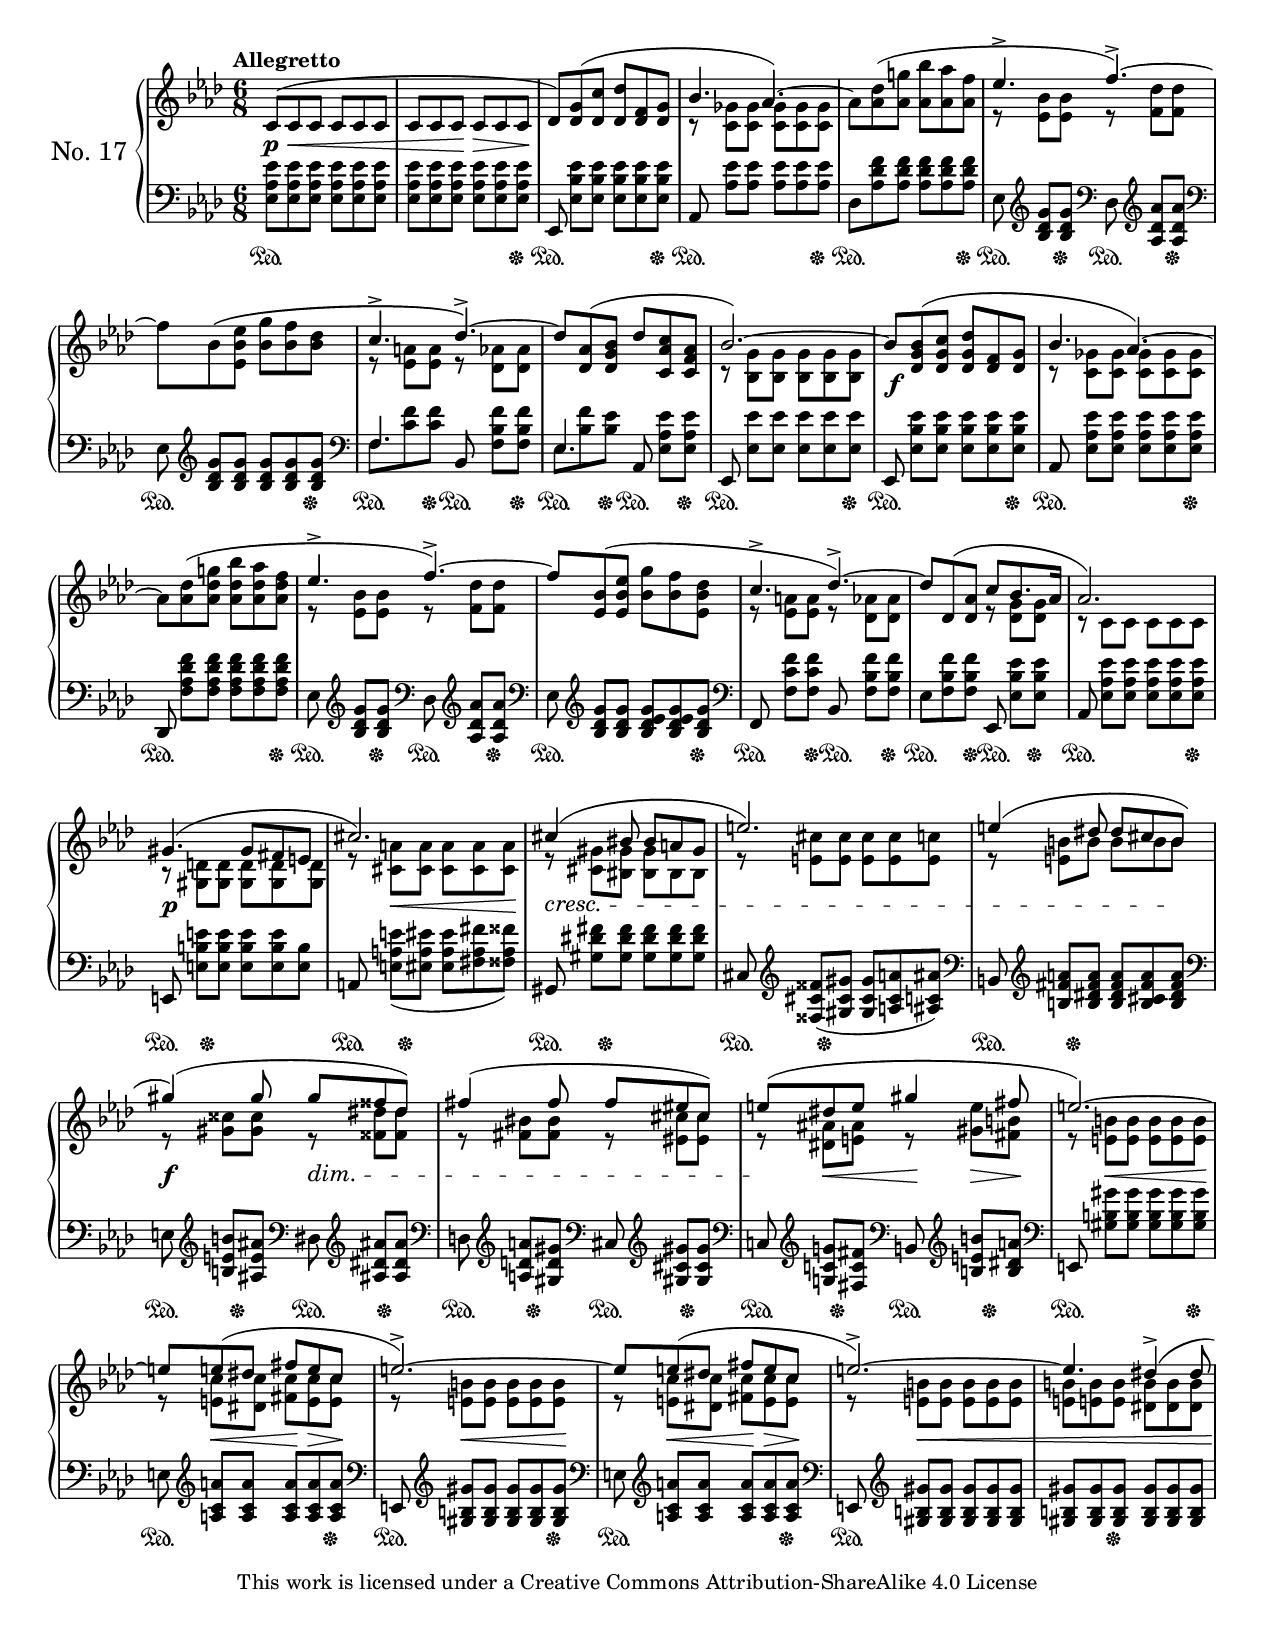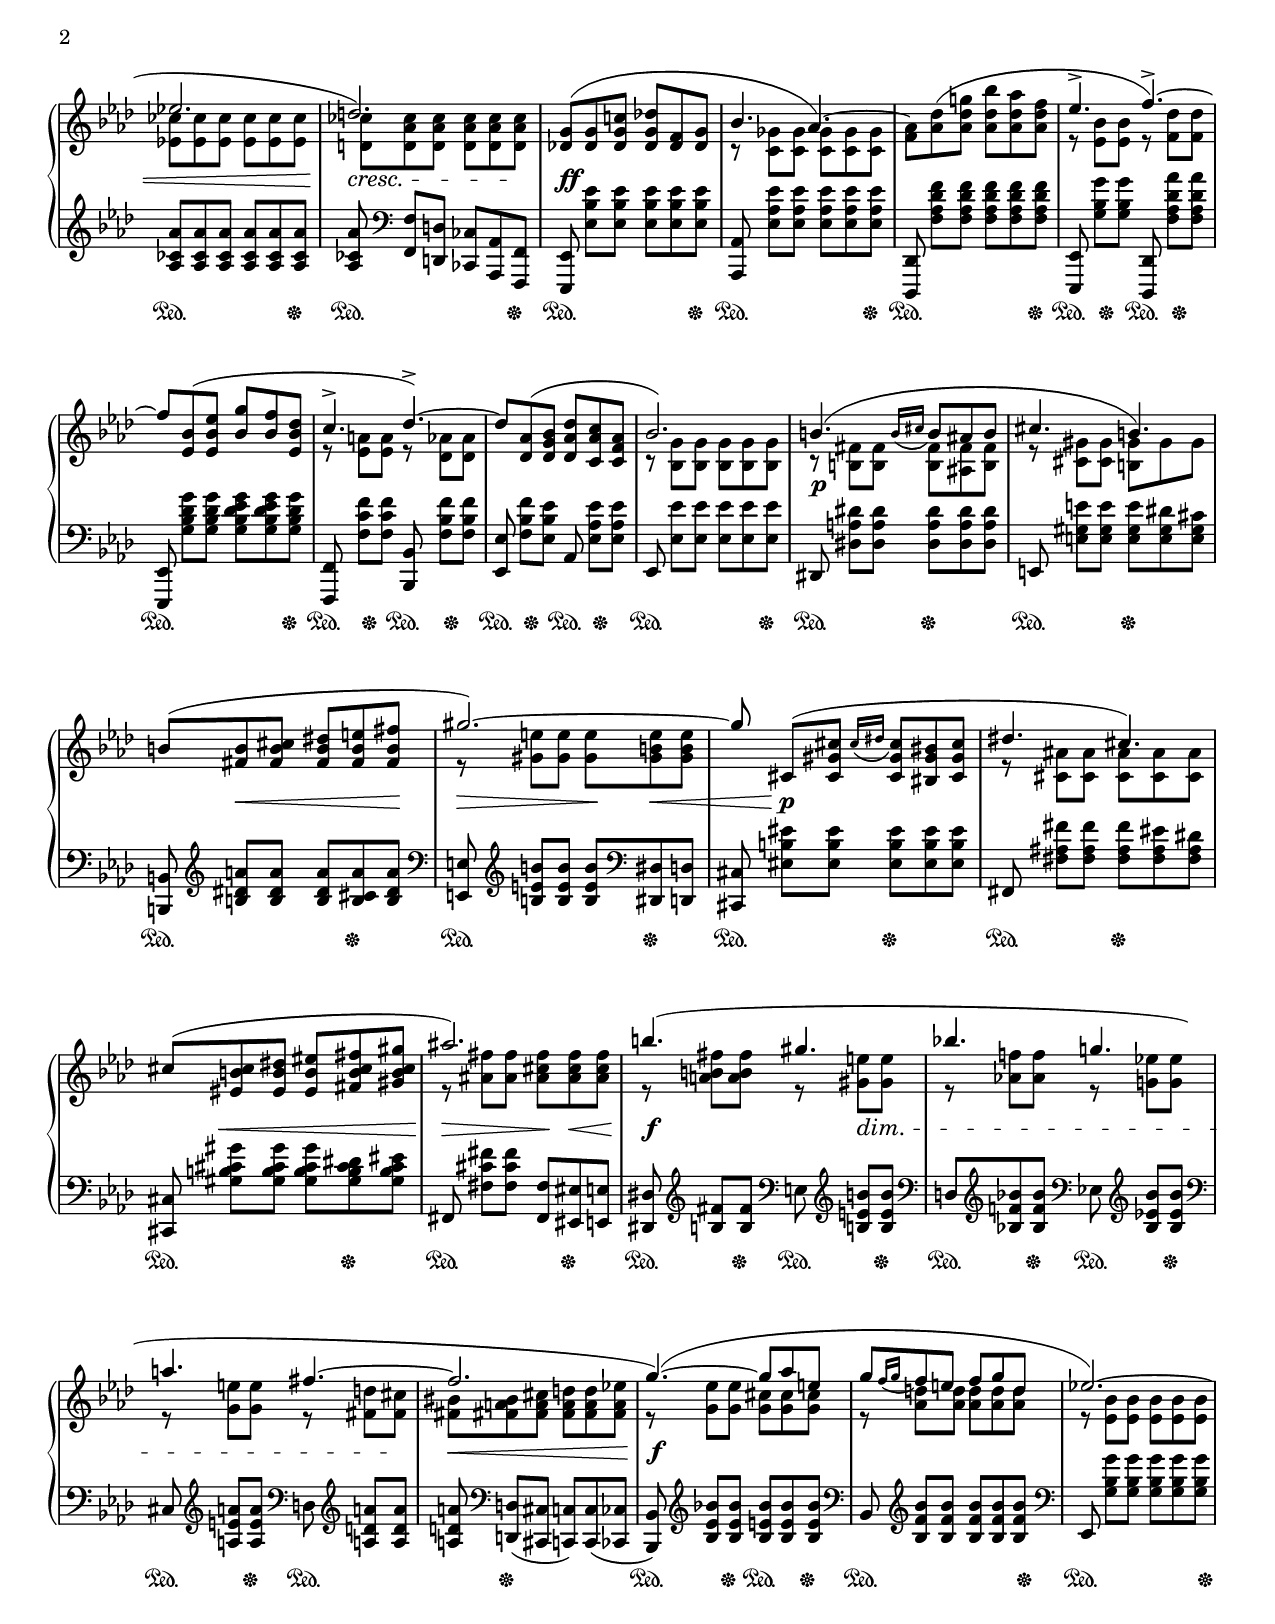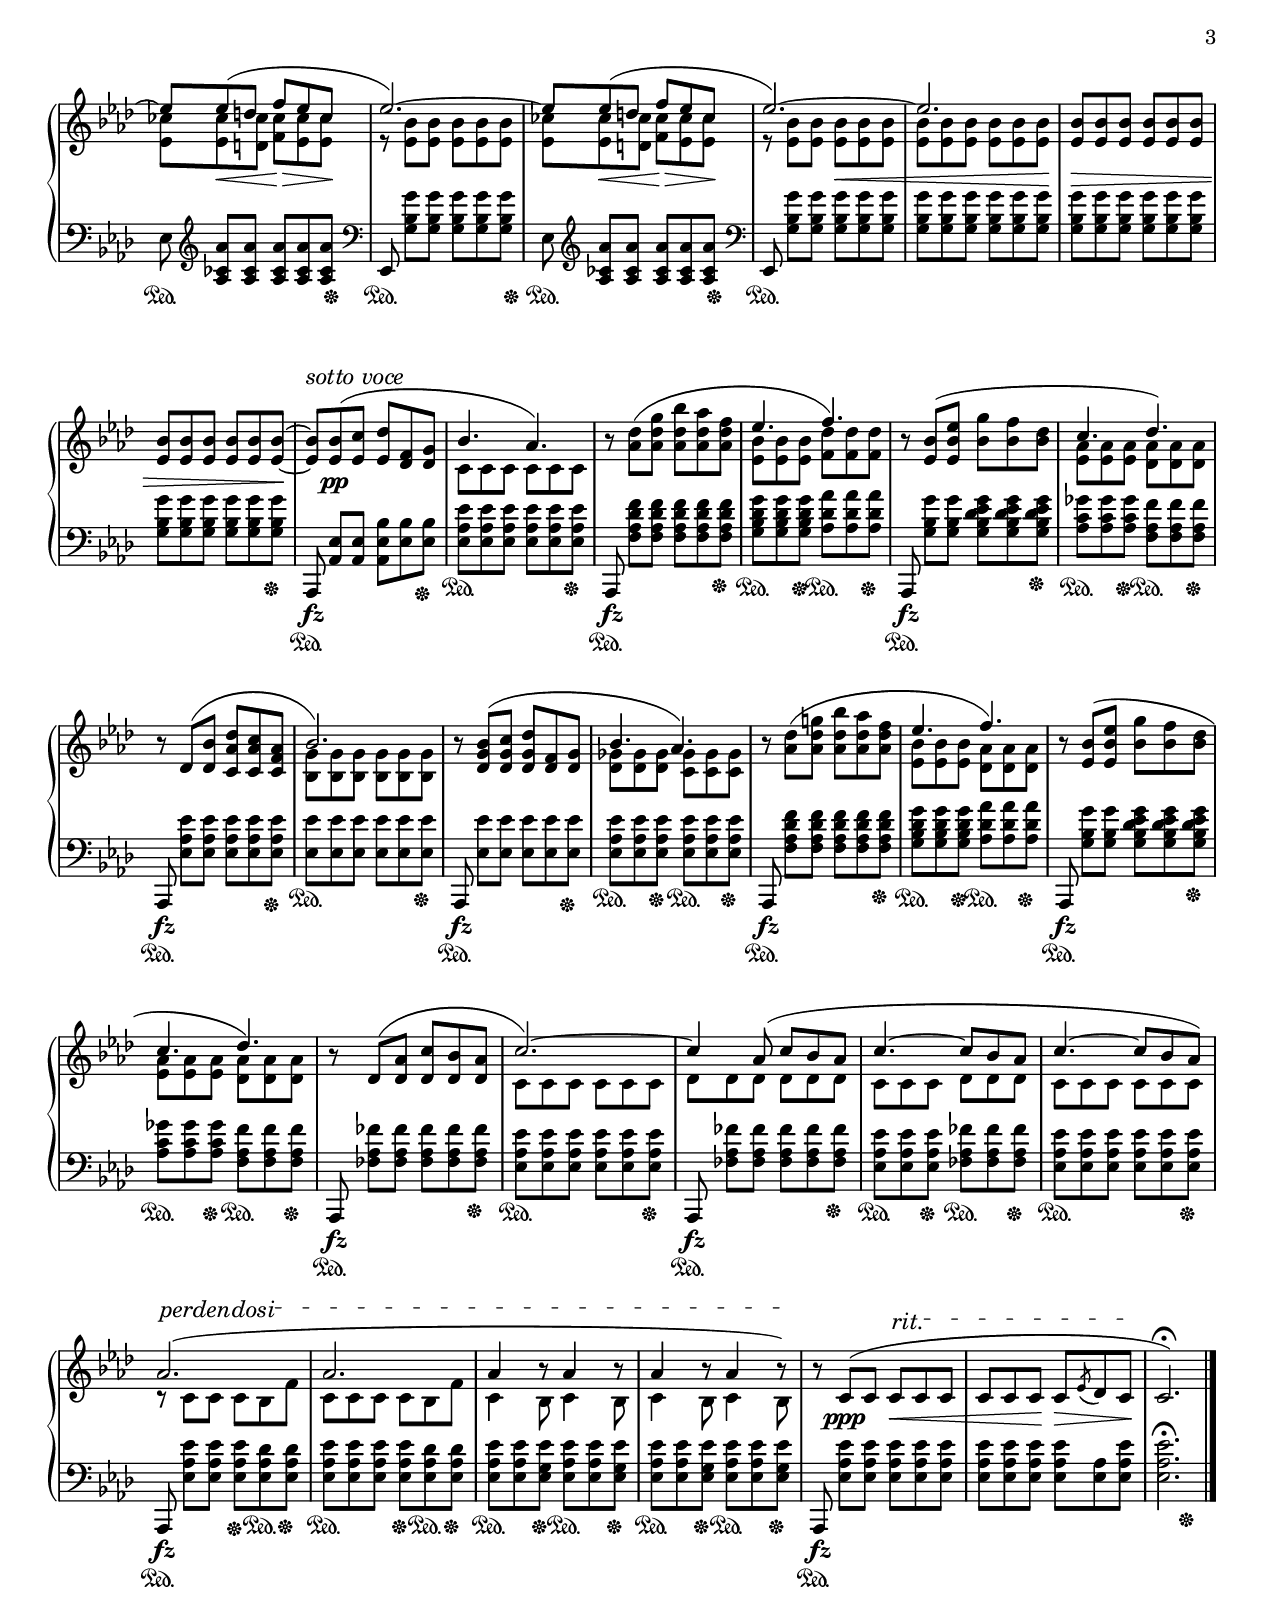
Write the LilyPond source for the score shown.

\version "2.22.2"

\include "includes/header-paper.ily"
%...+....1....+....2....+....3....+....4....+....5....+....6....+....7....+....

\version "2.22.2"
\language "english"

\include "global-variables.ily"

%%% Positions and shapes %%%

beamPositionsA = \tweak Beam.positions #'(2.5 . 3) \etc
beamPositionsB = \tweak Beam.positions #'(3.5 . 2.5) \etc
beamPositionsC = \tweak Beam.positions #'(2.5 . 3) \etc

forceHShiftA = \tweak NoteColumn.force-hshift -1.5 \etc
forceHShiftB = \tweak NoteColumn.force-hshift -1.5 \etc

appogShapeA = \shape #'((0 . 0) (0 . 0) (-0.5 . 0) (-0.75 . 0.25)) Slur
appogShapeB = \shape #'((0 . 0) (0 . 0) (-0.5 . 0) (-0.75 . 0.25)) Slur
appogShapeC = \shape #'((0 . 0.25) (0 . 0.5) (-0.5 . 0.5) (-0.75 . 0.5)) Slur

moveDotA = \tweak Dots.extra-offset #'(0 . 0.9) \etc

%%% Music %%%

global = {
  \time 6/8
  \key af \major
  \accidentalStyle piano
}

rightHandUpper = \relative {
  \oneVoice
  c'8^( c c c c c |
  c8 c c c c c |
  \beamPositionsA df8) <df g>^( <df c'> \beamPositionsB <df df'> <df f> 
    <df g> |
  \voiceOne bf'4. \forceHShiftA \moveDotA af)~ |
  \oneVoice af8 <af df>( <af g'!> <af bf'> <af af'> <af f'> |
  \voiceOne ef'4.-> f->)~ |
  \oneVoice f8 bf,\( <ef, bf' ef> <bf' g'> <bf f'> <bf df> |
  \voiceOne c4.-> df->\)~ |
  
  \barNumberCheck 9
  \oneVoice df8 <df, af'>^( <df g bf> df' <c, af' c> <c f af> |
  \voiceOne bf'2.)~ |
  \oneVoice bf8 <df, g bf>^( <df g c> <df g df'> <df f> <df g> |
  \voiceOne bf'4. \forceHShiftA \moveDotA af)~ |
  \oneVoice af8 <af df>( <af df g!> <af df bf'> <af df af'> <af df f> |
  \voiceOne ef'4.-> f->)~ |
  \oneVoice f8 <ef, bf'>^( <ef bf' ef> <bf' g'> <bf f'> <ef, bf' df> |
  \voiceOne c'4.-> df->)~ |
  
  \barNumberCheck 17
  df8 df,^( <df af'> c' bf8. af16 |
  af2.) |
  gs4.( gs8 fs e |
  cs'2.) |
  cs4( bs8 bs a gs |
  e'2.) |
  e4( ds8 ds cs b |
  gs'4)( gs8 gs fss ds) |
  
  \barNumberCheck 25
  fs4( fs8 fs es cs) |
  e8( ds e gs4 fs8 |
  e2.)~ |
  e8 e( ds fs e c |
  e2.->)~ |
  e8 e( ds fs e c |
  e2.->)~ |
  e4. ds4->( ds8 |
  
  \barNumberCheck 33
  ef2. |
  d2.) |
  \oneVoice <df, g>8^( q <df g c> <df g df'> <df f> <df g>
  \voiceOne bf'4. \forceHShiftB \moveDotA af)~ |
  \oneVoice <f af>8 <af df>( <af df g!> <af df bf'> <af df af'> <af df f> |
  \voiceOne ef'4.-> f->)~ |
  f8 <ef, bf'>( <ef bf' ef> <bf' g'> <bf f'> <ef, bf' df> |
  c'4.-> df->)~ |
  
  \barNumberCheck 41
  df8 <df, af'>( <df g bf> <df af' df> <c af' c> <c f af> |
  bf'2.) |
  b4.( \slurDown \appogShapeA \appoggiatura { b16[ cs] } \slurUp b8 as b |
  cs4. b) |
  b8( <fs b> <fs b cs> <fs b ds> <fs b e> <fs b fs'> |
  gs'2.)~ |
  gs8\noBeam \beamPositionsC cs,,( cs' \slurDown \appogShapeB 
    \appoggiatura { cs16[ ds] } \slurUp cs8 bs cs | 
  ds4. cs) |
  
  \barNumberCheck 49
  cs8( <es, b' cs> <es b' ds> <es b' es> <fs b cs fs> <gs b cs gs'> |
  as'2.) |
  b4.( gs |
  bf4. g |
  a4. fs~ |
  fs2. |
  g4.)(~ g8 af e |
  g8[ \slurDown \appogShapeC \appoggiatura { f16[ g] } \slurUp f8 e] f g d |
  
  \barNumberCheck 57
  ef2.)~ |
  ef8 ef( d f ef cf |
  ef2.)~ |
  ef8 ef( d f ef cf |
  ef2.)~ |
  ef2. |
  \oneVoice <ef, bf'>8 q q q q q |
  q8 q q q q q~ |
  
  \barNumberCheck 65
  <ef bf'>8^\sottoVoce q^( <ef c'> <ef df'> <df f> <df g> |
  \voiceOne bf'4. af) |
  \oneVoice r8 <af df>( <af df g> <af df bf'> <af df af'> <af df f> |
  \voiceOne ef'4. f) |
  \oneVoice r8 <ef, bf'>( <ef bf' ef> <bf' g'> <bf f'> <bf df> |
  \voiceOne c4. df) |
  \oneVoice r8 df,^( <df bf'> <c af' df> <c af' c> <c f af> |
  \voiceOne bf'2.) |
  
  \barNumberCheck 73
  \oneVoice r8 <df, g bf>^( <df g c> <df g df'> <df f> <df g> |
  \voiceOne bf'4. \forceHShiftB \moveDotA af) |
  \oneVoice r8 <af df>( <af df g!> <af df bf'> <af df af'> <af df f> |
  \voiceOne ef'4. f) |
  \oneVoice r8 <ef, bf'>( <ef bf' ef> <bf' g'> <bf f'> <bf df> |
  \voiceOne c4. df) |
  \oneVoice r8 df,^( <df af'> <df c'> <df bf'> <df af'> |
  \voiceOne c'2.)~ |
  
  \barNumberCheck 81
  c4 af8( c bf af |
  c4.~ c8 bf af |
  c4.~ c8 bf af) |
  \perden af2.(\startTextSpan |
  af2. |
  af4 bf8\rest af4 bf8\rest |
  af4 bf8\rest af4 bf8\rest)\stopTextSpan |
  \oneVoice r8 c,^( c \ritSpan \tempo 4. = 54 c\startTextSpan c c |
  
  \barNumberCheck 89
  \tempo 4. = 48 c8 c c \tempo 4. = 42 c \acciaccatura { ef8 } df 
    c\stopTextSpan |
  c2.)\fermata |
  \bar "|."
}

rightHandLower = \relative {
  \voiceTwo
  s2. * 3 |
  r8 <c' gf'> q q q q |
  s2. |
  r8 <ef bf'> q r <f df'> q |
  s2. |
  r8 <ef a> q r <df af'> q |
  
  \barNumberCheck 9
  s2. |
  r8 <bf g'> q q q q |
  s2. |
  r8 <c gf'> q q q q |
  s2. |
  r8 <ef bf'> q r <f df'> q |
  s2. |
  r8 <ef a> q r <df af'> q |
  
  \barNumberCheck 17
  s4. r8 <df g> q |
  r8 c c c c c |
  r8 <gs d'> q q q q |
  r8 <cs a'> q q q q |
  r8 <cs gs'> <bs gs'> q bs bs |
  r8 <e cs'> q q q <e c'> |
  r8 <e b'> b' b b b |
  r8 <gs css> q r <fss ds'> q |
  
  \barNumberCheck 25
  r8 <fs bs> q r <es cs'> q |
  r8 <ds as'> <e as> r <gs e'> <fs b> |
  r8 <e b'> q q q q |
  r8 <e c'> <ds c'> <fs c'> <e c'> q |
  r8 <e b'> q q q q |
  r8 <e c'> <ds c'> <fs c'> <e c'> q |
  r8 <e b'> q q q q |
  <e b'>8 q q <ds b'> q q |
  
  \barNumberCheck 33
  <ef cf'>8 q q q q q |
  <d cf'>8 <d af' cf> q q q q |
  s2. |
  r8 <c gf'> q q q q |
  s2. |
  r8 <ef bf'> q r <f df'> q |
  s2. |
  r8 <ef a> q r <df af'> q |
  
  \barNumberCheck 41
  s2. |
  r8 <bf g'> q q q q |
  r8 <b fs'> q q <as fs'> <b fs'> |
  r8 <cs gs'> q <b gs'> gs' gs |
  s2. |
  r8 <gs e'> q q <gs b e> q |
  \voiceOne s4 <cs, gs'>4*1/2 q <bs gs'> <cs gs'> |
  \voiceTwo r8 <cs as'> q q q q |
  
  \barNumberCheck 49
  s2. |
  r8 <as' fs'> q <as cs fs> q q |
  r8 <a b fs'> q r <gs e'> q |
  r8 <af f'> q r <g ef'> q |
  r8 <g e'> q r <fs d'> <fs cs'> |
  <fs bs>8 <fs a bs> <fs a cs> <fs a d> q <fs a ef'> |
  r8 <g ef'> q <g cs> q q |
  r8 <af d> q q q q |
  
  \barNumberCheck 57
  r8 <ef bf'> q q q q |
  <ef cf'> q <d cf'> <f cf'> <ef cf'> q |
  r8 <ef bf'> q q q q |
  <ef cf'> q <d cf'> <f cf'> <ef cf'> q |
  r8 <ef bf'> q q q q |
  q q q q q q |
  s2. * 2 |
  
  \barNumberCheck 65
  s2. |
  c8 c c c c c |
  s2. |
  <ef bf'>8 q q <f df'> q q |
  s2. |
  <ef af>8 q q <df af'> q q |
  s2. |
  <bf g'>8 q q q q q |
  
  \barNumberCheck 73
  s2. |
  <df gf>8 q q <c gf'> q q |
  s2. |
  <ef bf'>8 q q <df af'> q q |
  s2. |
  <ef af>8 q q <df af'> q q |
  s2. |
  c8 c c c c c |
  
  \barNumberCheck 81
  df8 df df df df df |
  c8 c c df df df |
  c8 c c c c c |
  r8 c c c bf f' |
  c8 c c c bf f' |
  c4 bf8 c4 bf8 |
  c4 bf8 c4 bf8 |
  s2. |
  
  \barNumberCheck 89
  s2. * 2 |
}

rightHand = <<
  \clef treble
  \global
  \set Score.tempoHideNote = ##t 
  \tempo "Allegretto" 4. = 60
  \new Voice \rightHandUpper
  \new Voice \rightHandLower
>>

leftHand = \relative {
  \clef bass
  \global
  \mergeDifferentlyDottedOn
  \oneVoice
  <ef af ef'>8 q q q q q |
  <ef af ef'>8 q q q q q |
  ef,8\noBeam <ef' bf' ef> q q q q |
  af,8\noBeam <af' ef'> q q q q |
  df,8 <af' df f> q q q q |
  ef8\noBeam \clef treble <bf' df g> q \clef bass df,\noBeam \clef treble 
    <af' df af'> q |
  \clef bass ef8\noBeam \clef treble <bf' df g> q q q q |
  \clef bass << { f4. } \\ { f8 <c' f> q } >> bf,\noBeam <f' bf f'> q |
  
  \barNumberCheck 9
  << { ef4. } \\ { ef8 <bf' f'> <bf ef> } >> af,\noBeam <ef' af ef'> q |
  ef,8\noBeam <ef' ef'>8 q q q q |
  ef,8\noBeam <ef' bf' ef> q q q q |
  af,8\noBeam <ef' af ef'> q q q q |
  df,8\noBeam <f' af df f> q q q q |
  ef8\noBeam \clef treble <bf' df g> q \clef bass df,\noBeam \clef treble 
    <af' df af'> q |
  \clef bass ef8\noBeam \clef treble <bf' df g> q <bf df ef g> q <bf df g> |
  \clef bass f,8\noBeam <f' c' f> q bf,\noBeam <f' bf f'> q |
  
  \barNumberCheck 17
  ef8 <f bf f'> q ef,\noBeam <ef' bf' ef> q |
  af,8\noBeam <ef' af ef'> q q q q |
  e,8\noBeam <e' b' e> q q q <e b'> |
  a,8\noBeam <e' a e'>_( <es a es'> q <fs a fs'> <fss a fss'>) |
  gs,8\noBeam <gs' ds' fs> q q q q |
  cs,8\noBeam \clef treble <fss cs' fss>_( <gs cs gs'> q <a cs a'> 
    <as c as'>) |
  \clef bass b,8\noBeam \clef treble <b' fs' a> <b ds fs a> q <b cs fs a> 
    <b ds fs a> |
  \clef bass e,8\noBeam \clef treble <b' e b'> <as e' as> \clef bass 
    ds,\noBeam \clef treble <as' ds as'> q |
    
  \barNumberCheck 25
  \clef bass d,\noBeam \clef treble <a' d a'> <gs d' gs> \clef bass cs,\noBeam
    \clef treble <gs' cs gs'> q |
  \clef bass c,\noBeam \clef treble <g' c g'> <fs c' fs> \clef bass b,\noBeam
    \clef treble <b' e b'> <b ds a'> |
  \clef bass e,,8\noBeam <gs' b gs'> q q q q |
  e8\noBeam \clef treble <a c a'> q q q q |
  \clef bass e,8\noBeam \clef treble <gs' b gs'> q q q q |
  \clef bass e8\noBeam \clef treble <a c a'> q q q q |
  \clef bass e,8\noBeam \clef treble <gs' b gs'> q q q q |
  <gs b gs'>8 q q q q q |
  
  \barNumberCheck 33
  <af cf af'>8 q q q q q |
  <af cf af'>8\noBeam \clef bass <f, f'> <d d'> <cf cf'> <af af'> <f f'> |
  <ef ef'>8\noBeam <ef'' bf' ef> q q q q |
  <af,, af'>8\noBeam <ef'' af ef'> q q q q |
  <df,, df'>8\noBeam <f'' af df f> q q q q |
  <ef,, ef'>8\noBeam <g'' bf g'> q <df,, df'>\noBeam <f'' af df af'> q |
  <ef,, ef'>8\noBeam <g'' bf df g> q <g bf df ef g> q <g bf df g> |
  <f,, f'>8\noBeam <f'' c' f> q <bf,, bf'>\noBeam <f'' bf f'> q |
  
  \barNumberCheck 41
  <ef, ef'>\noBeam <f' bf f'> <ef bf' ef> af,\noBeam <ef' af ef'> q |
  ef,\noBeam <ef' ef'> q q q q |
  ds,8\noBeam <ds' a' ds> q q q q |
  e,8\noBeam <e' gs e'> q q <e gs ds'> <e gs cs> |
  <b, b'>8\noBeam \clef treble <b'' ds a'> q q <b cs a'> <b ds a'> |
  \clef bass <e,, e'>8\noBeam \clef treble <b'' e b'> q q \clef bass <ds,, ds'>
    <d d'> |
  <cs cs'>8\noBeam <es' b' es> q q q q |
  fs,8\noBeam <fs' as fs'> q q <fs as es'> <fs as ds> |
  
  \barNumberCheck 49
  <cs, cs'>8\noBeam <gs'' b cs gs'> q q <gs b cs ds> <gs b cs es> |
  fs,8\noBeam <fs' cs' fs> q <fs, fs'> <es es'> <e e'> |
  <ds ds'>8\noBeam \clef treble <b'' fs'> q \clef bass e,\noBeam \clef treble
    <b' e b'> q |
  \clef bass d,8 \clef treble <bf' f' bf> q \clef bass ef,\noBeam \clef treble
    <bf' ef bf'> q |
  \clef bass cs,8\noBeam \clef treble <a' e' a> q \clef bass d,\noBeam
    \clef treble <a' d a'> q |
  <a d a'>8\noBeam \clef bass <d,, d'>( <cs cs'> <c c'>) q( <cf cf'> |
  <bf bf'>8)\noBeam \clef treble <bf'' ef bf'> q <bf e bf'> q q |
  \clef bass bf,8\noBeam \clef treble <bf' f' bf> q q q q |
  
  \barNumberCheck 57
  \clef bass ef,,8\noBeam <g' bf g'> q q q q |
  ef8\noBeam \clef treble <af cf af'> q q q q |
  \clef bass ef,8\noBeam <g' bf g'> q q q q |
  ef8\noBeam \clef treble <af cf af'> q q q q |
  \clef bass ef,8\noBeam <g' bf g'> q q q q |
  q8 q q q q q |
  q8 q q q q q |
  q8 q q q q q |
  
  \barNumberCheck 65
  af,,8\noBeam\fz\sustainOn <af' ef'> q <af ef' bf'> <ef' bf'> q\sustainOff |
  <ef af ef'>8 q q q q q |
  af,,8\noBeam\fz\sustainOn <f'' af df f> q q q q\sustainOff |
  <g bf df g>8 q q <af df af'> q q |
  af,,8\noBeam\fz\sustainOn <g'' bf g'> q <g bf df ef g> q q\sustainOff |
  <af c gf'>8 q q <f af f'> q q |
  af,,8\noBeam\fz\sustainOn <ef'' af ef'> q q q q\sustainOff |
  <ef ef'>8 q q q q q |
  
  \barNumberCheck 73
  af,,8\noBeam\fz\sustainOn <ef'' ef'> q q q q\sustainOff |
  <ef af ef'>8 q q q q q |
  af,,8\noBeam\fz\sustainOn <f'' af df f> q q q q\sustainOff |
  <g bf df g>8 q q <af df af'> q q |
  af,,8\noBeam\fz\sustainOn <g'' bf g'> q <g bf df ef g> q q\sustainOff |
  <af c gf'>8 q q <f af f'> q q |
  af,,8\noBeam\fz\sustainOn <ff'' af ff'> q q q q\sustainOff |
  <ef af ef'>8 q q q q q |
  
  \barNumberCheck 81
  af,,8\noBeam\fz\sustainOn <ff'' af ff'> q q q q\sustainOff |
  <ef af ef'>8 q q <ff af ff'> q q |
  <ef af ef'>8 q q q q q |
  af,,8\noBeam\fz\sustainOn <ef'' af ef'> q q\sustainOff <ef af df> q |
  <ef af ef'> q q q <ef af df> q |
  <ef af ef'> q <ef g ef'> <ef af ef'> q <ef g ef'> |
  <ef af ef'> q <ef g ef'> <ef af ef'> q <ef g ef'> |
  af,,8\noBeam\fz\sustainOn <ef'' af ef'> q q q q |
  
  \barNumberCheck 89
  <ef af ef'>8 q q q <ef af> <ef af ef'> |
  << { s4. s\sustainOff } { <ef af ef'>2.\fermata } >> |
}

dynamics = {
  %\override TextScript.Y-offset = -0.5
  s2.\p\< |
  s4 s8\! s4.\> |
  s2.\!
  s2. * 5 |
  
  \barNumberCheck 9
  s2. * 2 |
  s2.\f |
  s2. * 5 |
  
  \barNumberCheck 17
  s2. * 2 |
  s2.\p |
  s8 s4\< s4 s8\! |
  s2.\cresc |
  s2. |
  s2 s8 s\! |
  s4.\f s\dim | 
  
  \barNumberCheck 25
  s2. |
  s8\! s\< s s\! s8\> s\! |
  s8 s4\< s s8\! |
  s8\! s\< s s\! s8\> s\! |
  s8 s4\< s s8\! |
  s8\! s\< s s\! s8\> s\! |
  r8 s4\< s4. |
  s2. |
  
  \barNumberCheck 33
  s2. |
  s4.\cresc s4 s8\! |
  s2.\ff |
  s2. * 5 |
  
  \barNumberCheck 41
  s2. * 2 |
  s2.\p |
  s2. |
  s8 s\< s s4 s8\! |
  s4.\> s8\! s4\< |
  s8 s4\p s4. |
  s2. |
  
  \barNumberCheck 49
  s8 s\< s s4 s8\! |
  s4.\> s8\! s4\< |
  s4.\f s8 s4\dim |
  s2. |
  s4. s4 s8\! |
  s2.\< |
  s2.\f |
  s2. |
  
  \barNumberCheck 57
  s2. |
  s8 s\< s s4\> s8\! |
  s2. |
  s8 s\< s s4\> s8\! |
  s4. s\< |
  s4. s4 s8\! |
  s2.\> |
  s4. s4 s8\! |
  
  \barNumberCheck 65
  s8 s\pp s s4. |
  s2. * 7 |
  
  \barNumberCheck 73
  s2. * 8 |
  
  \barNumberCheck 81
  s2. * 7 |
  s8 s\ppp s s4.\< |
  
  \barNumberCheck 89
  s4 s8\! s4\> s8\! |
  s2. |
}

pedal = {
  s2.\sustainOn |
  s2 s8 s\sustainOff |
  \repeat unfold 3 { s2\sustainOn s8 s\sustainOff | }
  s4\sustainOn s8\sustainOff s4\sustainOn s8\sustainOff |
  s2\sustainOn s8 s\sustainOff |
  s4\sustainOn s8\sustainOff s4\sustainOn s8\sustainOff |
  
  \barNumberCheck 9
  s4\sustainOn s8\sustainOff s4\sustainOn s8\sustainOff |
  \repeat unfold 4 { s2\sustainOn s8 s\sustainOff | }
  s4\sustainOn s8\sustainOff s4\sustainOn s8\sustainOff |
  s2\sustainOn s8 s\sustainOff |
  s4.\sustainOn s4\sustainOff\sustainOn s8\sustainOff |
  
  \barNumberCheck 17
  s4.\sustainOn s4\sustainOff\sustainOn s8\sustainOff |
  s2\sustainOn s8 s\sustainOff |
  \repeat unfold 5 { s8.\sustainOn s\sustainOff s4. | }
  s8.\sustainOn s\sustainOff s8.\sustainOn s\sustainOff |
  
  \barNumberCheck 25
  \repeat unfold 2 { s8.\sustainOn s\sustainOff s8.\sustainOn s\sustainOff | }
  \repeat unfold 4 { s2\sustainOn s8 s\sustainOff | }
  s2.\sustainOn |
  s4 s8\sustainOff s4. |
  
  \barNumberCheck 33
  \repeat unfold 5 { s2\sustainOn s8 s\sustainOff | }
  s8.\sustainOn s\sustainOff s8.\sustainOn s\sustainOff |
  s2\sustainOn s8 s\sustainOff |
  s8.\sustainOn s\sustainOff s8.\sustainOn s\sustainOff |
  
  \barNumberCheck 41
  s8.\sustainOn s\sustainOff s8.\sustainOn s\sustainOff |
  s2\sustainOn s8 s\sustainOff |
  s4.\sustainOn s\sustainOff |
  s4.\sustainOn s\sustainOff |
  s4.\sustainOn s8 s4\sustainOff |
  s4.\sustainOn s8 s4\sustainOff |
  s4.\sustainOn s\sustainOff |
  s4.\sustainOn s\sustainOff |
  
  \barNumberCheck 49
  s4.\sustainOn s8 s4\sustainOff |
  s4.\sustainOn s8 s4\sustainOff |
  s4\sustainOn s8\sustainOff s4\sustainOn s8\sustainOff |
  s4\sustainOn s8\sustainOff s4\sustainOn s8\sustainOff |
  s4\sustainOn s8\sustainOff s4.\sustainOn |
  s8 s\sustainOff s s4. |
  s4\sustainOn s8\sustainOff s4\sustainOn s8\sustainOff |
  s4.\sustainOn s4 s16 s\sustainOff |
  
  \barNumberCheck 57
  \repeat unfold 4 { s4.\sustainOn s4 s16 s\sustainOff | }
  s2.\sustainOn |
  s2. * 2 |
  s4. s4 s8\sustainOff |
  
  \barNumberCheck 65
  s2. |
  s4.\sustainOn s4 s8\sustainOff |
  s2. |
  s4\sustainOn s8\sustainOff s4\sustainOn s8\sustainOff |
  s2. |
  s4\sustainOn s8\sustainOff s4\sustainOn s8\sustainOff |
  s2. |
  s4.\sustainOn s4 s8\sustainOff |
  
  \barNumberCheck 73
  s2. |
  s4\sustainOn s8\sustainOff s4\sustainOn s8\sustainOff |
  s2. |
  s4\sustainOn s8\sustainOff s4\sustainOn s8\sustainOff |
  s2. |
  s4\sustainOn s8\sustainOff s4\sustainOn s8\sustainOff |
  s2. |
  s4.\sustainOn s4 s8\sustainOff |
  
  \barNumberCheck 81
  s2. |
  s4\sustainOn s8\sustainOff s4\sustainOn s8\sustainOff |
  s4.\sustainOn s4 s8\sustainOff |
  s4. s8 s\sustainOn s\sustainOff |
  s4.\sustainOn s8\sustainOff s\sustainOn s\sustainOff |
  s4\sustainOn s8\sustainOff s4\sustainOn s8\sustainOff |
  s4\sustainOn s8\sustainOff s4\sustainOn s8\sustainOff |
  s2. |
  
  \barNumberCheck 89
  s2. * 2 |
}

preludeSeventeenMusic = \score { 
  \keepWithTag #'layout
  \new PianoStaff \with { 
    instrumentName = \markup \huge "No. 17"
  } <<
    \new Staff = "upper" \rightHand
    \new Dynamics \dynamics
    \new Staff = "lower" \leftHand
    \new Dynamics \pedal
  >>
  \layout {}
}

preludeSeventeenMidi = \book {
  \bookOutputName "prelude-op28-no17"
  \score { 
    \keepWithTag #'midi
    <<
      \new Staff = "upper" << \rightHand \dynamics \pedal >> 
      \new Staff = "lower" << \leftHand \dynamics \pedal >> 
    >>
    \midi {}
  }
}


\paper {
  system-system-spacing =
    #'((basic-distance . 12) 
       (minimum-distance . 8)
       (padding . 1)
       (stretchability . 60))
}

\preludeSeventeenMusic
\preludeSeventeenMidi
